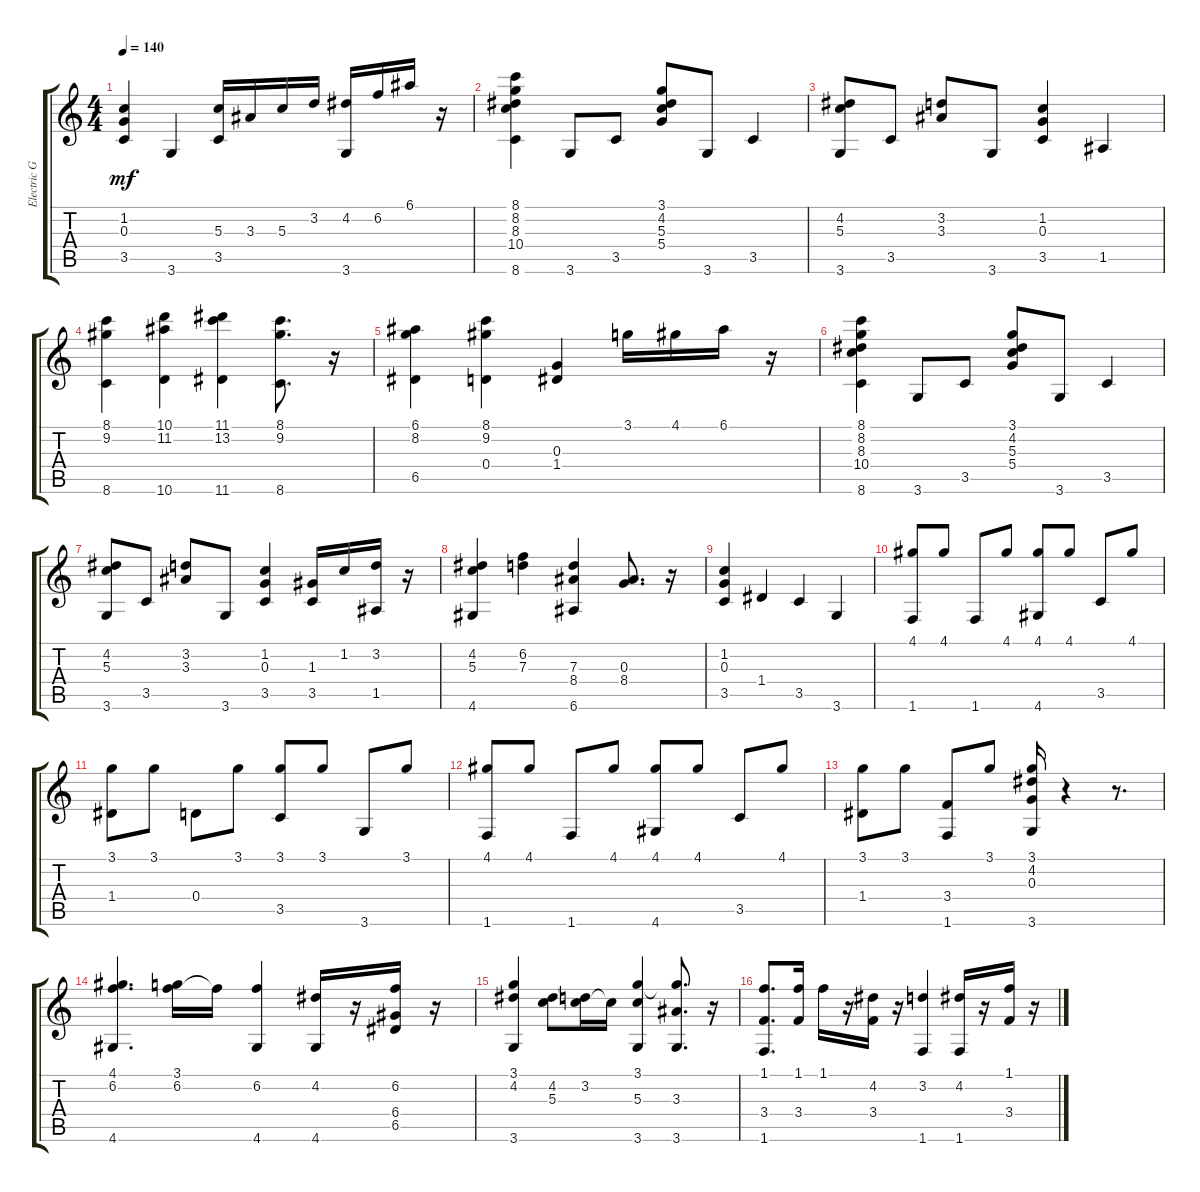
\track ("Electric Guitar" "Electric G") {instrument electricguitarclean}
\staff {score tabs}
\tuning (E4 B3 G3 D3 A2 E2) {hide}
\ts (4 4)
\tempo 140
\clef g2
\ks c
(1.2 0.3 3.5).4{dy mf} 3.6.4 (5.3 3.5).16 3.3.16 5.3.16 3.2.16 (4.2 3.6).16 6.2.16 6.1.16 r.16 |
(8.1 8.2 8.3 10.4 8.6).4 3.6.8 3.5.8 (3.1 4.2 5.3 5.4).8 3.6.8 3.5.4 |
(4.2 5.3 3.6).8 3.5.8 (3.2 3.3).8 3.6.8 (1.2 0.3 3.5).4 1.5.4 |
(8.1 9.2 8.6).4 (10.1 11.2 10.6).4 (11.1 13.2 11.6).4 (8.1 9.2 8.6).8{d} r.16 |
(6.1 8.2 6.5).4 (8.1 9.2 0.4).4 (0.3 1.4).4 3.1.16 4.1.16 6.1.16 r.16 |
(8.1 8.2 8.3 10.4 8.6).4 3.6.8 3.5.8 (3.1 4.2 5.3 5.4).8 3.6.8 3.5.4 |
(4.2 5.3 3.6).8 3.5.8 (3.2 3.3).8 3.6.8 (1.2 0.3 3.5).4 (1.3 3.5).16 1.2.16 (3.2 1.5).16 r.16 |
(4.2 5.3 4.6).4 (6.2 7.3).4 (7.3 8.4 6.6).4 (0.3 8.4).8{d} r.16 |
(1.2 0.3 3.5).4 1.4.4 3.5.4 3.6.4 |
(4.1 1.6).8 4.1.8 1.6.8 4.1.8 (4.1 4.6).8 4.1.8 3.5.8 4.1.8 |
(3.1 1.4).8 3.1.8 0.4.8 3.1.8 (3.1 3.5).8 3.1.8 3.6.8 3.1.8 |
(4.1 1.6).8 4.1.8 1.6.8 4.1.8 (4.1 4.6).8 4.1.8 3.5.8 4.1.8 |
(3.1 1.4).8 3.1.8 (3.4 1.6).8 3.1.8 (3.1 4.2 0.3 3.6).16 r.4 r.8{d} |
(4.1 6.2 4.6).4{d} (3.1 6.2).16 6.2{t}.16 (6.2 4.6).4 (4.2 4.6).16 r.16 (6.2 6.4 6.5).16 r.16 |
(3.1 4.2 3.6).4 (4.2 5.3).8 (3.2 5.3{t}).16 5.3{t}.16 (3.1 5.3 3.6).4 (3.1{t} 3.3 3.6).8{d} r.16 |
(1.1 3.4 1.6).8{d} (1.1 3.4).16 1.1.16 r.16 (4.2 3.4).16 r.16 (3.2 1.6).4 (4.2 1.6).16 r.16 (1.1 3.4).16 r.16
